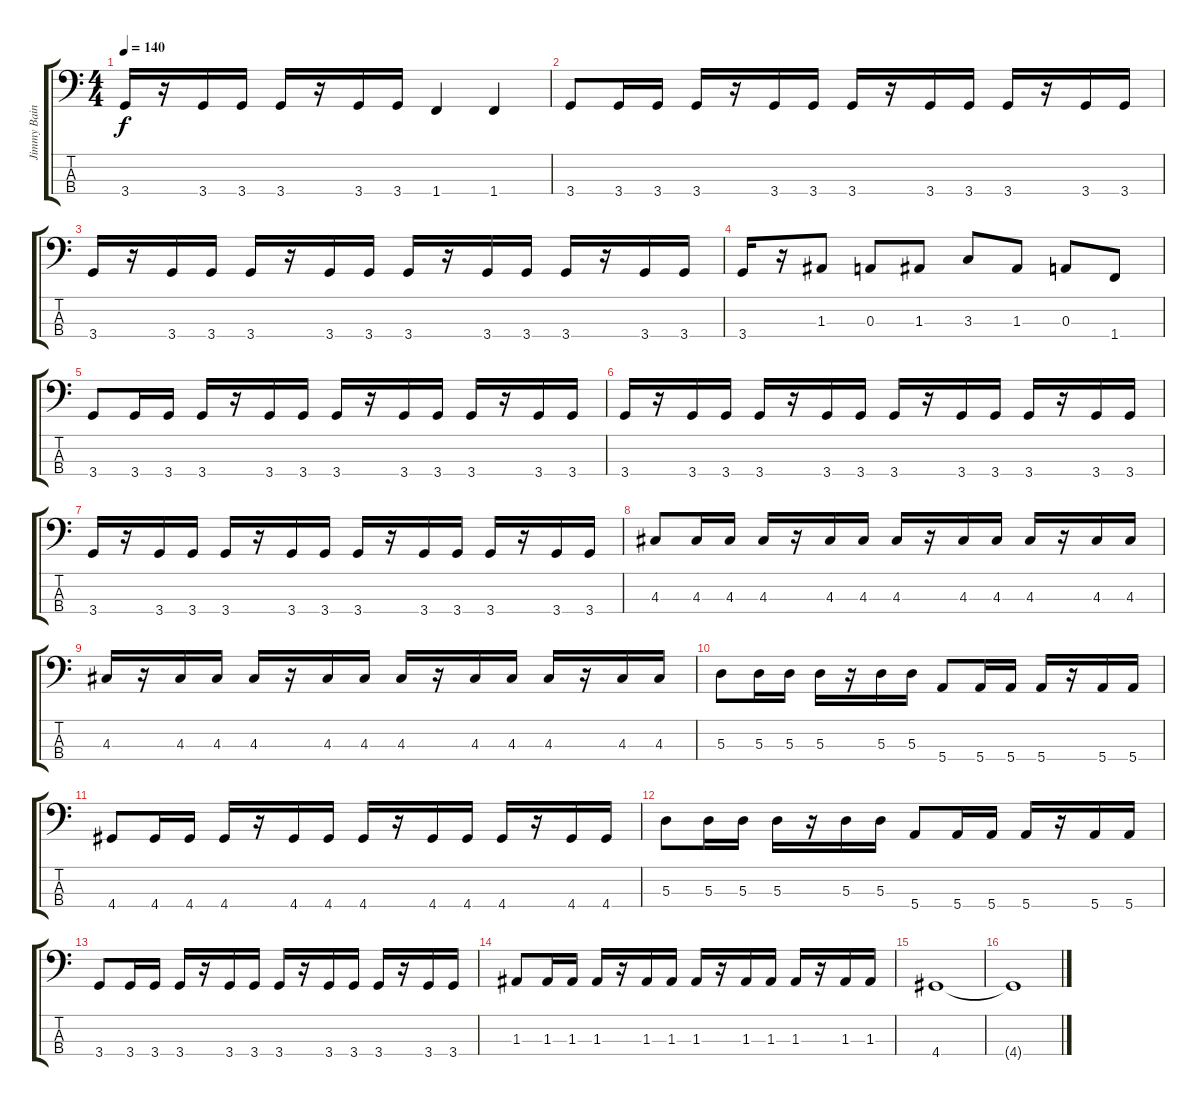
\track ("Jimmy Bain" "Jimmy Bain") {instrument electricbasspick}
\staff {score tabs}
\tuning (G2 D2 A1 E1) {hide}
\ts (4 4)
\tempo 140
\clef f4
\ks c
3.4.16{dy f} r.16 3.4.16 3.4.16 3.4.16 r.16 3.4.16 3.4.16 1.4.4 1.4.4 |
3.4.8 3.4.16 3.4.16 3.4.16 r.16 3.4.16 3.4.16 3.4.16 r.16 3.4.16 3.4.16 3.4.16 r.16 3.4.16 3.4.16 |
3.4.16 r.16 3.4.16 3.4.16 3.4.16 r.16 3.4.16 3.4.16 3.4.16 r.16 3.4.16 3.4.16 3.4.16 r.16 3.4.16 3.4.16 |
3.4.16 r.16 1.3.8 0.3.8 1.3.8 3.3.8 1.3.8 0.3.8 1.4.8 |
3.4.8 3.4.16 3.4.16 3.4.16 r.16 3.4.16 3.4.16 3.4.16 r.16 3.4.16 3.4.16 3.4.16 r.16 3.4.16 3.4.16 |
3.4.16 r.16 3.4.16 3.4.16 3.4.16 r.16 3.4.16 3.4.16 3.4.16 r.16 3.4.16 3.4.16 3.4.16 r.16 3.4.16 3.4.16 |
3.4.16 r.16 3.4.16 3.4.16 3.4.16 r.16 3.4.16 3.4.16 3.4.16 r.16 3.4.16 3.4.16 3.4.16 r.16 3.4.16 3.4.16 |
4.3.8 4.3.16 4.3.16 4.3.16 r.16 4.3.16 4.3.16 4.3.16 r.16 4.3.16 4.3.16 4.3.16 r.16 4.3.16 4.3.16 |
4.3.16 r.16 4.3.16 4.3.16 4.3.16 r.16 4.3.16 4.3.16 4.3.16 r.16 4.3.16 4.3.16 4.3.16 r.16 4.3.16 4.3.16 |
5.3.8 5.3.16 5.3.16 5.3.16 r.16 5.3.16 5.3.16 5.4.8 5.4.16 5.4.16 5.4.16 r.16 5.4.16 5.4.16 |
4.4.8 4.4.16 4.4.16 4.4.16 r.16 4.4.16 4.4.16 4.4.16 r.16 4.4.16 4.4.16 4.4.16 r.16 4.4.16 4.4.16 |
5.3.8 5.3.16 5.3.16 5.3.16 r.16 5.3.16 5.3.16 5.4.8 5.4.16 5.4.16 5.4.16 r.16 5.4.16 5.4.16 |
3.4.8 3.4.16 3.4.16 3.4.16 r.16 3.4.16 3.4.16 3.4.16 r.16 3.4.16 3.4.16 3.4.16 r.16 3.4.16 3.4.16 |
1.3.8 1.3.16 1.3.16 1.3.16 r.16 1.3.16 1.3.16 1.3.16 r.16 1.3.16 1.3.16 1.3.16 r.16 1.3.16 1.3.16 |
4.4.1 |
4.4{t}.1
